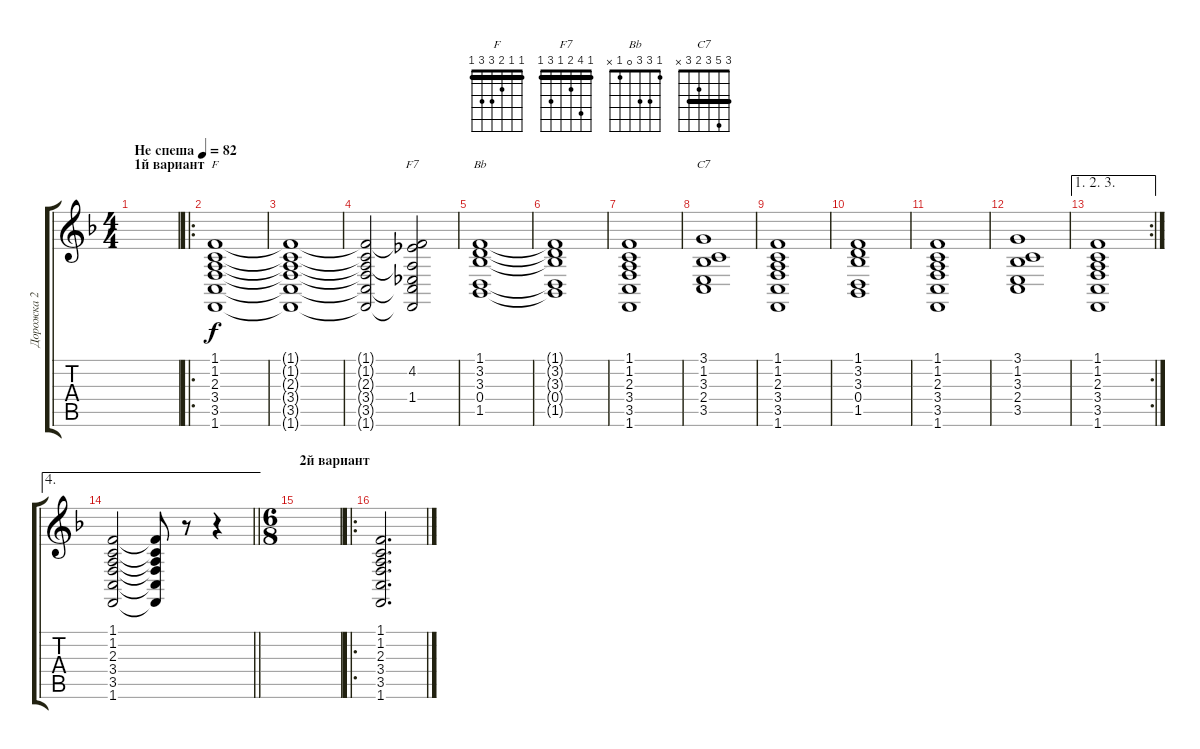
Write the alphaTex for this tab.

\track ("Дорожка 2" "Дорожка 2") {instrument stringensemble1}
\staff {score tabs}
\tuning (E4 B3 G3 D3 A2 E2) {hide}
\chord ("F" 1 1 2 3 3 1) {barre 1}
\chord ("F7" 1 4 2 1 3 1) {barre 1}
\chord ("Bb" 1 3 3 0 1 x)
\chord ("C7" 3 5 3 2 3 x) {barre 3}
\ts (4 4)
\section ("" "1й вариант")
\tempo (82 "Не спеша")
\clef g2
\ks f
|
\ro
(1.1 1.2 2.3 3.4 3.5 1.6).1{ch "F"} |
(1.1{t} 1.2{t} 2.3{t} 3.4{t} 3.5{t} 1.6{t}).1 |
(1.1{t} 1.2{t} 2.3{t} 3.4{t} 3.5{t} 1.6{t}).2 (1.1{t} 4.2 2.3{t} 1.4 3.5{t} 1.6{t}).2{ch "F7"} |
(1.1 3.2 3.3 0.4 1.5).1{ch "Bb"} |
(1.1{t} 3.2{t} 3.3{t} 0.4{t} 1.5{t}).1 |
(1.1 1.2 2.3 3.4 3.5 1.6).1 |
(3.1 1.2 3.3 2.4 3.5).1{ch "C7"} |
(1.1 1.2 2.3 3.4 3.5 1.6).1 |
(1.1 3.2 3.3 0.4 1.5).1 |
(1.1 1.2 2.3 3.4 3.5 1.6).1 |
(3.1 1.2 3.3 2.4 3.5).1 |
\ae (1 2 3)
\rc 2
(1.1 1.2 2.3 3.4 3.5 1.6).1 |
\ae 4
\barLineRight lightlight
(1.1 1.2 2.3 3.4 3.5 1.6).2 (1.1{t} 1.2{t} 2.3{t} 3.4{t} 3.5{t} 1.6{t}).8 r.8 r.4 |
\ts (6 8)
\section ("" "2й вариант")
|
\ro
(1.1 1.2 2.3 3.4 3.5 1.6).2{d}
